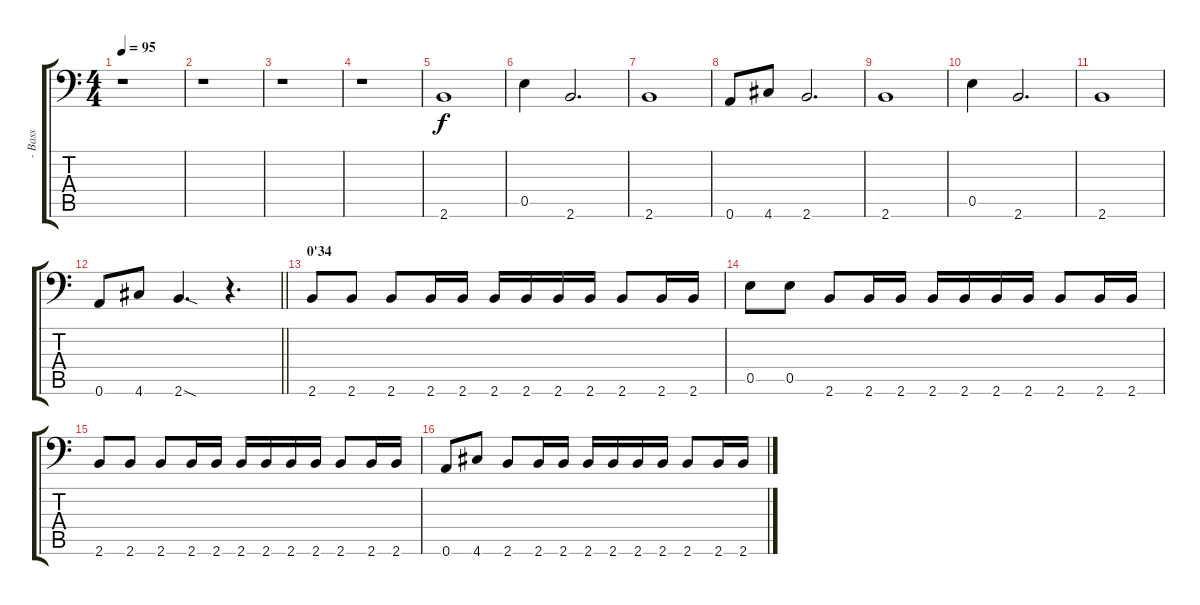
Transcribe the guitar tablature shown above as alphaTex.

\track ("- Bass" "- Bass") {instrument electricbassfinger}
\staff {score tabs}
\tuning (B3 Gb3 D3 A2 E2 A1) {hide}
\ts (4 4)
\tempo 95
\clef f4
\ks c
r.1{dy f instrument electricbassfinger} |
r.1 |
r.1 |
r.1 |
2.6.1 |
0.5.4 2.6.2{d} |
2.6.1 |
0.6.8 4.6.8 2.6.2{d} |
2.6.1 |
0.5.4 2.6.2{d} |
2.6.1 |
\barLineRight lightlight
0.6.8 4.6.8 2.6{sod}.4{d} r.4{d} |
\section ("" "0'34")
2.6.8 2.6.8 2.6.8 2.6.16 2.6.16 2.6.16 2.6.16 2.6.16 2.6.16 2.6.8 2.6.16 2.6.16 |
0.5.8 0.5.8 2.6.8 2.6.16 2.6.16 2.6.16 2.6.16 2.6.16 2.6.16 2.6.8 2.6.16 2.6.16 |
2.6.8 2.6.8 2.6.8 2.6.16 2.6.16 2.6.16 2.6.16 2.6.16 2.6.16 2.6.8 2.6.16 2.6.16 |
0.6.8 4.6.8 2.6.8 2.6.16 2.6.16 2.6.16 2.6.16 2.6.16 2.6.16 2.6.8 2.6.16 2.6.16
